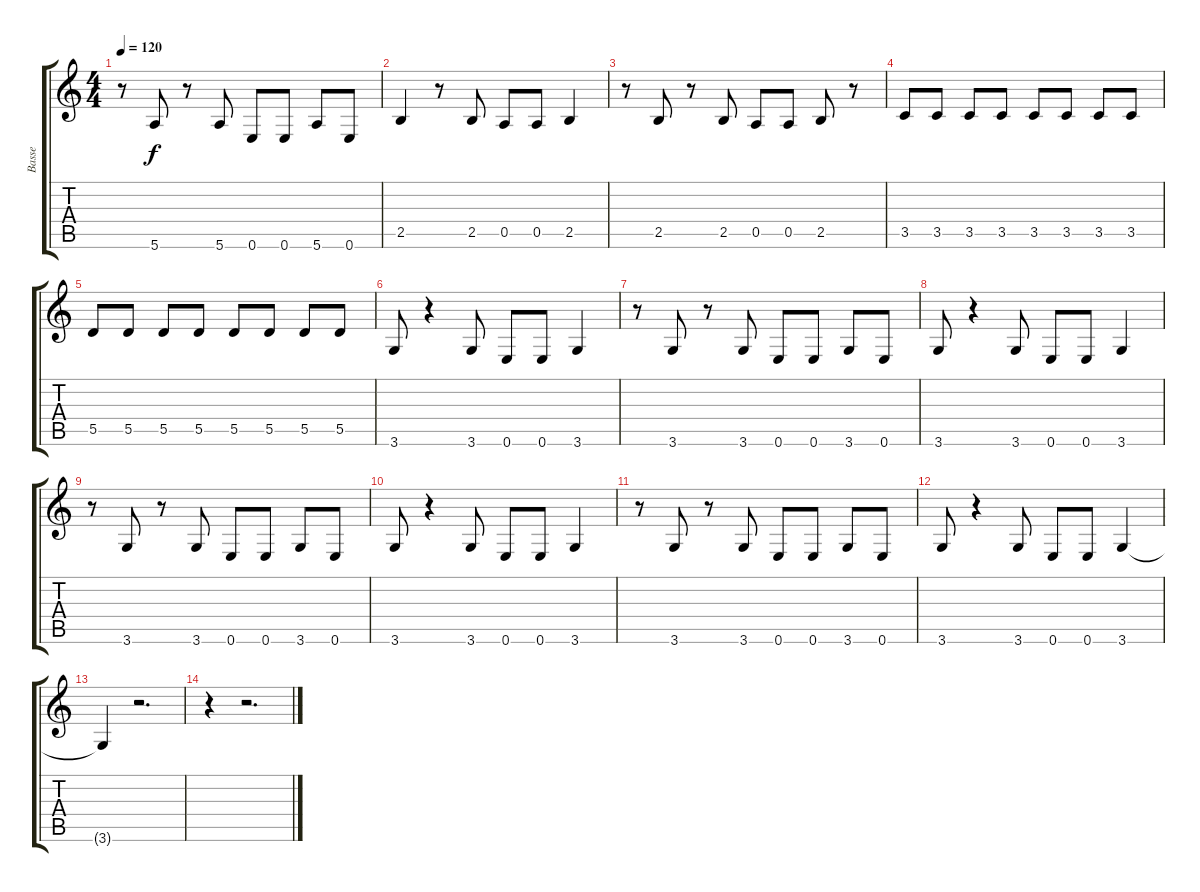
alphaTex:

\track ("Basse" "Basse") {instrument electricbassfinger}
\staff {score tabs}
\tuning (E4 B3 G3 D3 A2 E2) {hide}
\ts (4 4)
\tempo 120
\clef g2
\ks c
r.8{dy f} 5.6.8 r.8 5.6.8 0.6.8 0.6.8 5.6.8 0.6.8 |
2.5.4 r.8 2.5.8 0.5.8 0.5.8 2.5.4 |
r.8 2.5.8 r.8 2.5.8 0.5.8 0.5.8 2.5.8 r.8 |
3.5.8 3.5.8 3.5.8 3.5.8 3.5.8 3.5.8 3.5.8 3.5.8 |
5.5.8 5.5.8 5.5.8 5.5.8 5.5.8 5.5.8 5.5.8 5.5.8 |
3.6.8 r.4 3.6.8 0.6.8 0.6.8 3.6.4 |
r.8 3.6.8 r.8 3.6.8 0.6.8 0.6.8 3.6.8 0.6.8 |
3.6.8 r.4 3.6.8 0.6.8 0.6.8 3.6.4 |
r.8 3.6.8 r.8 3.6.8 0.6.8 0.6.8 3.6.8 0.6.8 |
3.6.8 r.4 3.6.8 0.6.8 0.6.8 3.6.4 |
r.8 3.6.8 r.8 3.6.8 0.6.8 0.6.8 3.6.8 0.6.8 |
3.6.8 r.4 3.6.8 0.6.8 0.6.8 3.6.4 |
3.6{t}.4 r.2{d} |
r.4 r.2{d}
